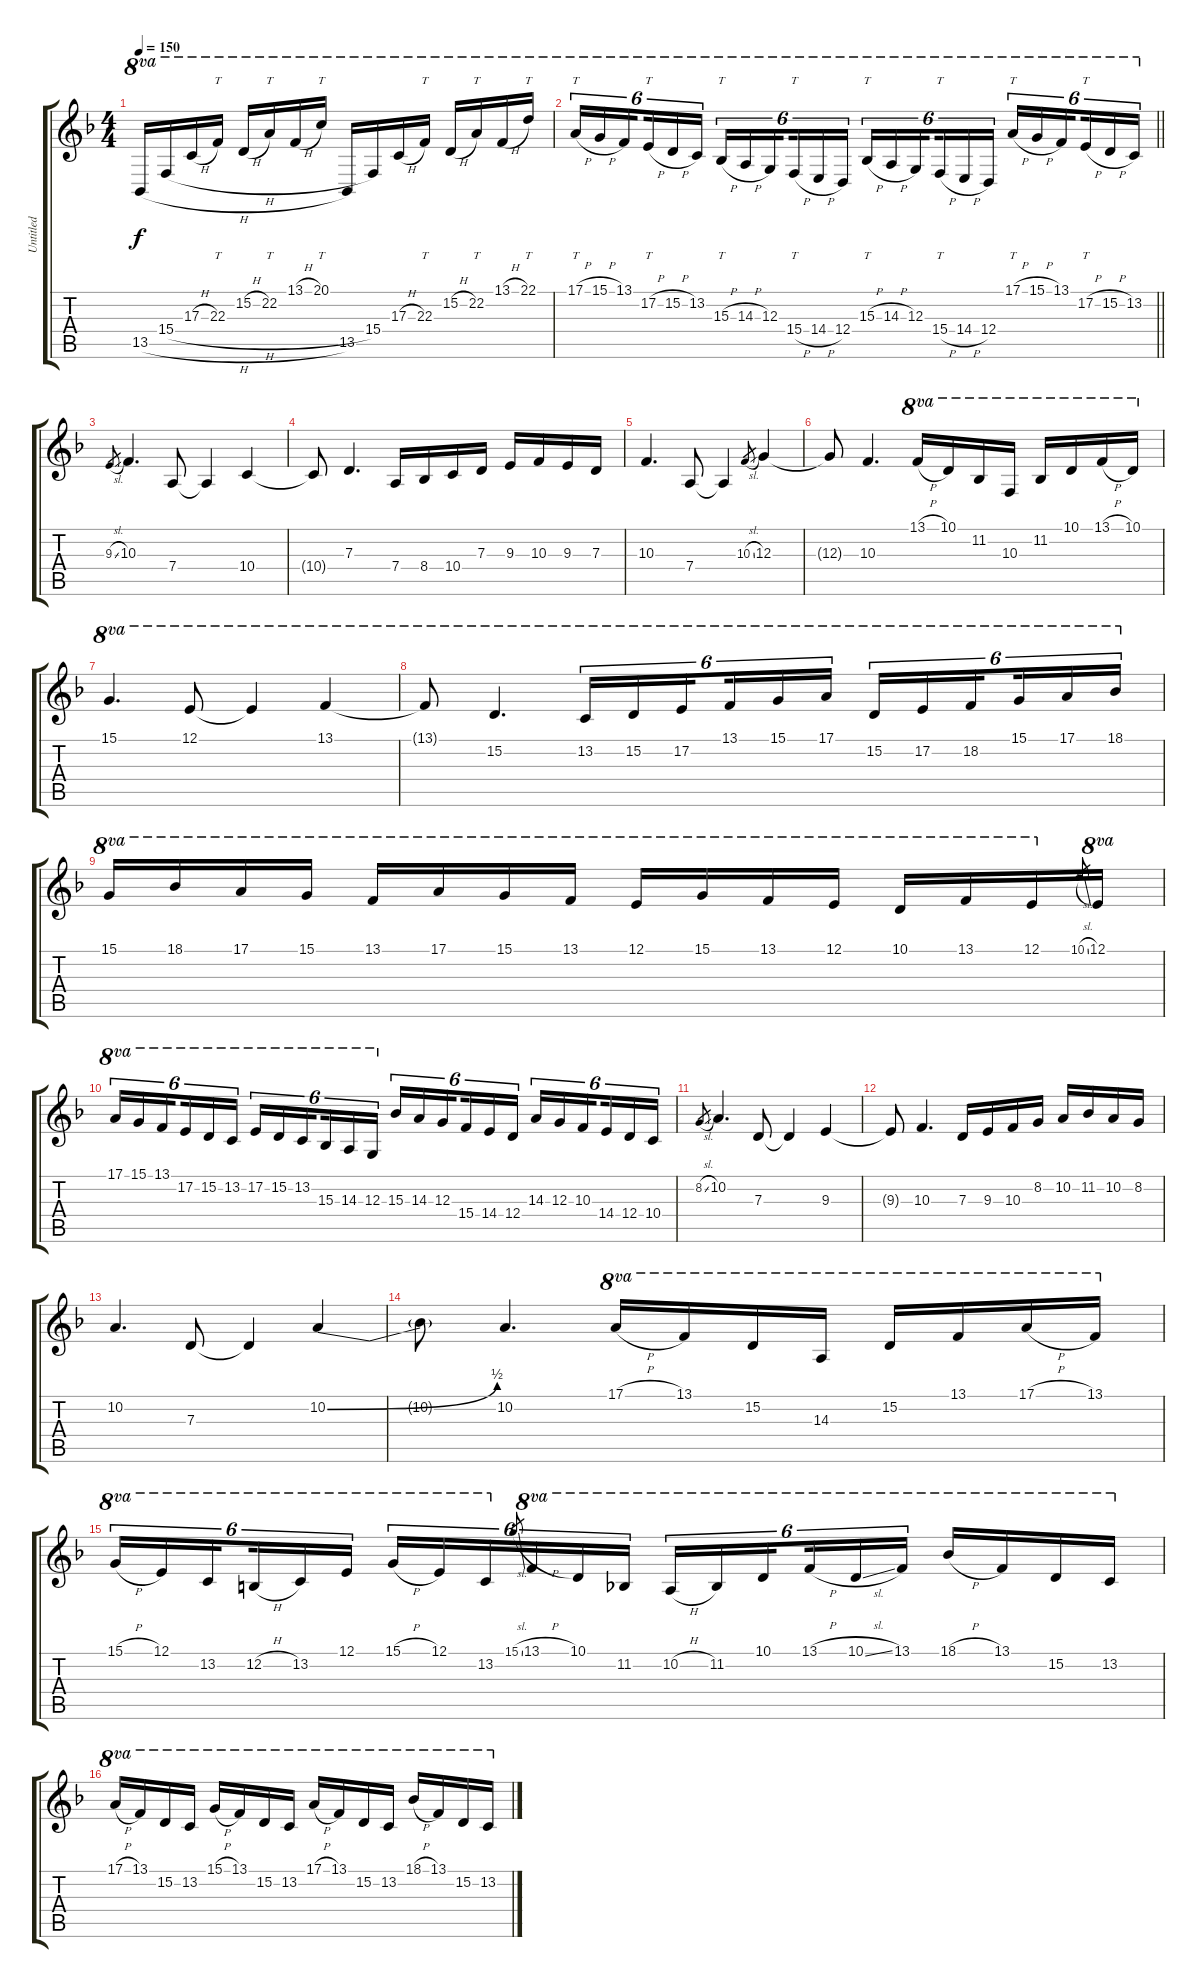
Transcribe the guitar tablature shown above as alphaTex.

\track ("Untitled" "Untitled") {instrument clarinet}
\staff {score tabs}
\tuning (E4 B3 G3 D3 A2 E2) {hide}
\ts (4 4)
\tempo 150
\clef g2
\ks f
13.5{h}.16{ot 8va dy f} 15.4{h}.16{ot 8va} 17.3{h}.16{ot 8va} 22.3.16{tt ot 8va} 15.2{h}.16{ot 8va} 22.2.16{tt ot 8va} 13.1{h}.16{ot 8va} 20.1.16{tt ot 8va} 13.5.16{ot 8va} 15.4.16{ot 8va} 17.3{h}.16{ot 8va} 22.3.16{tt ot 8va} 15.2{h}.16{ot 8va} 22.2.16{tt ot 8va} 13.1{h}.16{ot 8va} 22.1.16{tt ot 8va} |
\barLineRight lightlight
17.1{h}.16{tt tu (6 4) ot 8va} 15.1{h}.16{tu (6 4) ot 8va} 13.1.16{tu (6 4) ot 8va beam splitsecondary} 17.2{h}.16{tt tu (6 4) ot 8va} 15.2{h}.16{tu (6 4) ot 8va} 13.2.16{tu (6 4) ot 8va} 15.3{h}.16{tt tu (6 4) ot 8va} 14.3{h}.16{tu (6 4) ot 8va} 12.3.16{tu (6 4) ot 8va beam splitsecondary} 15.4{h}.16{tt tu (6 4) ot 8va} 14.4{h}.16{tu (6 4) ot 8va} 12.4.16{tu (6 4) ot 8va} 15.3{h}.16{tt tu (6 4) ot 8va} 14.3{h}.16{tu (6 4) ot 8va} 12.3.16{tu (6 4) ot 8va beam splitsecondary} 15.4{h}.16{tt tu (6 4) ot 8va} 14.4{h}.16{tu (6 4) ot 8va} 12.4.16{tu (6 4) ot 8va} 17.1{h}.16{tt tu (6 4) ot 8va} 15.1{h}.16{tu (6 4) ot 8va} 13.1.16{tu (6 4) ot 8va beam splitsecondary} 17.2{h}.16{tt tu (6 4) ot 8va} 15.2{h}.16{tu (6 4) ot 8va} 13.2.16{tu (6 4) ot 8va} |
9.3{sl}.8{gr} 10.3.4{d} 7.4.8 7.4{t}.4 10.4.4 |
10.4{t}.8 7.3.4{d} 7.4.16 8.4.16 10.4.16 7.3.16 9.3.16 10.3.16 9.3.16 7.3.16 |
10.3.4{d} 7.4.8 7.4{t}.4 10.3{sl}.8{gr} 12.3.4 |
12.3{t}.8 10.3.4{d} 13.1{h}.16{ot 8va} 10.1.16{ot 8va} 11.2.16{ot 8va} 10.3.16{ot 8va} 11.2.16{ot 8va} 10.1.16{ot 8va} 13.1{h}.16{ot 8va} 10.1.16{ot 8va} |
15.1.4{d ot 8va} 12.1.8{ot 8va} 12.1{t}.4{ot 8va} 13.1.4{ot 8va} |
13.1{t}.8{ot 8va} 15.2.4{d ot 8va} 13.2.16{tu (6 4) ot 8va} 15.2.16{tu (6 4) ot 8va} 17.2.16{tu (6 4) ot 8va beam splitsecondary} 13.1.16{tu (6 4) ot 8va} 15.1.16{tu (6 4) ot 8va} 17.1.16{tu (6 4) ot 8va} 15.2.16{tu (6 4) ot 8va} 17.2.16{tu (6 4) ot 8va} 18.2.16{tu (6 4) ot 8va beam splitsecondary} 15.1.16{tu (6 4) ot 8va} 17.1.16{tu (6 4) ot 8va} 18.1.16{tu (6 4) ot 8va} |
15.1.16{ot 8va} 18.1.16{ot 8va} 17.1.16{ot 8va} 15.1.16{ot 8va} 13.1.16{ot 8va} 17.1.16{ot 8va} 15.1.16{ot 8va} 13.1.16{ot 8va} 12.1.16{ot 8va} 15.1.16{ot 8va} 13.1.16{ot 8va} 12.1.16{ot 8va} 10.1.16{ot 8va} 13.1.16{ot 8va} 12.1.16{ot 8va} 10.1{sl}.8{gr} 12.1.16{ot 8va} |
17.1.16{tu (6 4) ot 8va} 15.1.16{tu (6 4) ot 8va} 13.1.16{tu (6 4) ot 8va beam splitsecondary} 17.2.16{tu (6 4) ot 8va} 15.2.16{tu (6 4) ot 8va} 13.2.16{tu (6 4) ot 8va} 17.2.16{tu (6 4) ot 8va} 15.2.16{tu (6 4) ot 8va} 13.2.16{tu (6 4) ot 8va beam splitsecondary} 15.3.16{tu (6 4) ot 8va} 14.3.16{tu (6 4) ot 8va} 12.3.16{tu (6 4) ot 8va} 15.3.16{tu (6 4)} 14.3.16{tu (6 4)} 12.3.16{tu (6 4) beam splitsecondary} 15.4.16{tu (6 4)} 14.4.16{tu (6 4)} 12.4.16{tu (6 4)} 14.3.16{tu (6 4)} 12.3.16{tu (6 4)} 10.3.16{tu (6 4) beam splitsecondary} 14.4.16{tu (6 4)} 12.4.16{tu (6 4)} 10.4.16{tu (6 4)} |
8.2{sl}.8{gr} 10.2.4{d} 7.3.8 7.3{t}.4 9.3.4 |
9.3{t}.8 10.3.4{d} 7.3.16 9.3.16 10.3.16 8.2.16 10.2.16 11.2.16 10.2.16 8.2.16 |
10.2.4{d} 7.3.8 7.3{t}.4 10.2{be (bend 0 0 60 2)}.4 |
10.2{t}.8 10.2.4{d} 17.1{h}.16{ot 8va} 13.1.16{ot 8va} 15.2.16{ot 8va} 14.3.16{ot 8va} 15.2.16{ot 8va} 13.1.16{ot 8va} 17.1{h}.16{ot 8va} 13.1.16{ot 8va} |
15.1{h}.16{tu (6 4) ot 8va} 12.1.16{tu (6 4) ot 8va} 13.2.16{tu (6 4) ot 8va beam splitsecondary} 12.2{h}.16{tu (6 4) ot 8va} 13.2.16{tu (6 4) ot 8va} 12.1.16{tu (6 4) ot 8va} 15.1{h}.16{tu (6 4) ot 8va} 12.1.16{tu (6 4) ot 8va} 13.2.16{tu (6 4) ot 8va} 15.1{sl}.8{gr beam splitsecondary} 13.1{h}.16{tu (6 4) ot 8va} 10.1.16{tu (6 4) ot 8va} 11.2.16{tu (6 4) ot 8va} 10.2{h}.16{tu (6 4) ot 8va} 11.2.16{tu (6 4) ot 8va} 10.1.16{tu (6 4) ot 8va beam splitsecondary} 13.1{h}.16{tu (6 4) ot 8va} 10.1{sl}.16{tu (6 4) ot 8va} 13.1.16{tu (6 4) ot 8va} 18.1{h}.16{ot 8va} 13.1.16{ot 8va} 15.2.16{ot 8va} 13.2.16{ot 8va} |
17.1{h}.16{ot 8va} 13.1.16{ot 8va} 15.2.16{ot 8va} 13.2.16{ot 8va} 15.1{h}.16{ot 8va} 13.1.16{ot 8va} 15.2.16{ot 8va} 13.2.16{ot 8va} 17.1{h}.16{ot 8va} 13.1.16{ot 8va} 15.2.16{ot 8va} 13.2.16{ot 8va} 18.1{h}.16{ot 8va} 13.1.16{ot 8va} 15.2.16{ot 8va} 13.2.16{ot 8va}
